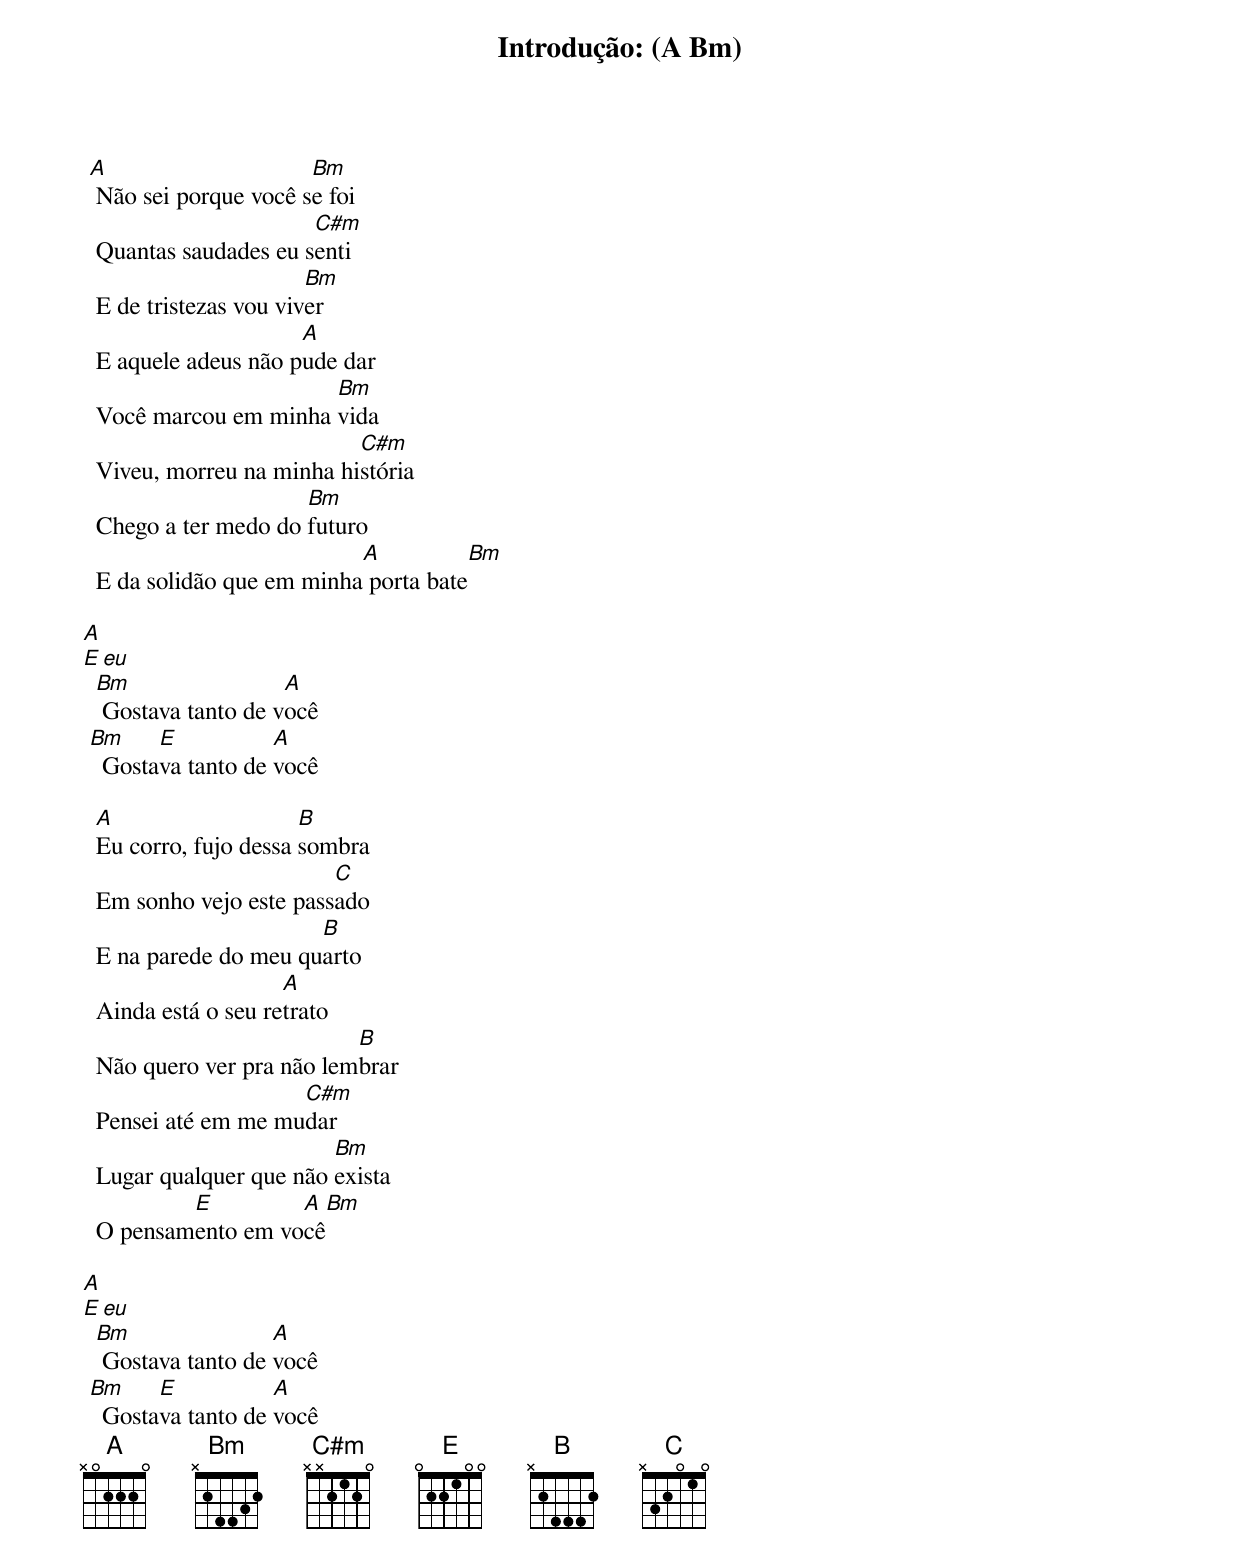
Introdução: (A Bm)

 A                     Bm
  Não sei porque você se foi
                       C#m
  Quantas saudades eu senti
                        Bm
  E de tristezas vou viver
                      A
  E aquele adeus não pude dar
                       Bm
  Você marcou em minha vida
                           C#m
  Viveu, morreu na minha história
                      Bm
  Chego a ter medo do futuro
                           A             Bm
  E da solidão que em minha porta bate

  A
  E eu
  Bm                 A
   Gostava tanto de você
 Bm     E           A
   Gostava tanto de você

  A                    B
  Eu corro, fujo dessa sombra
                         C
  Em sonho vejo este passado
                       B
  E na parede do meu quarto
                     A
  Ainda está o seu retrato
                           B
  Não quero ver pra não lembrar
                     C#m
  Pensei até em me mudar
                         Bm
  Lugar qualquer que não exista
          E         A             Bm
  O pensamento em você

  A
  E eu
  Bm                A
   Gostava tanto de você
 Bm     E           A
   Gostava tanto de você
